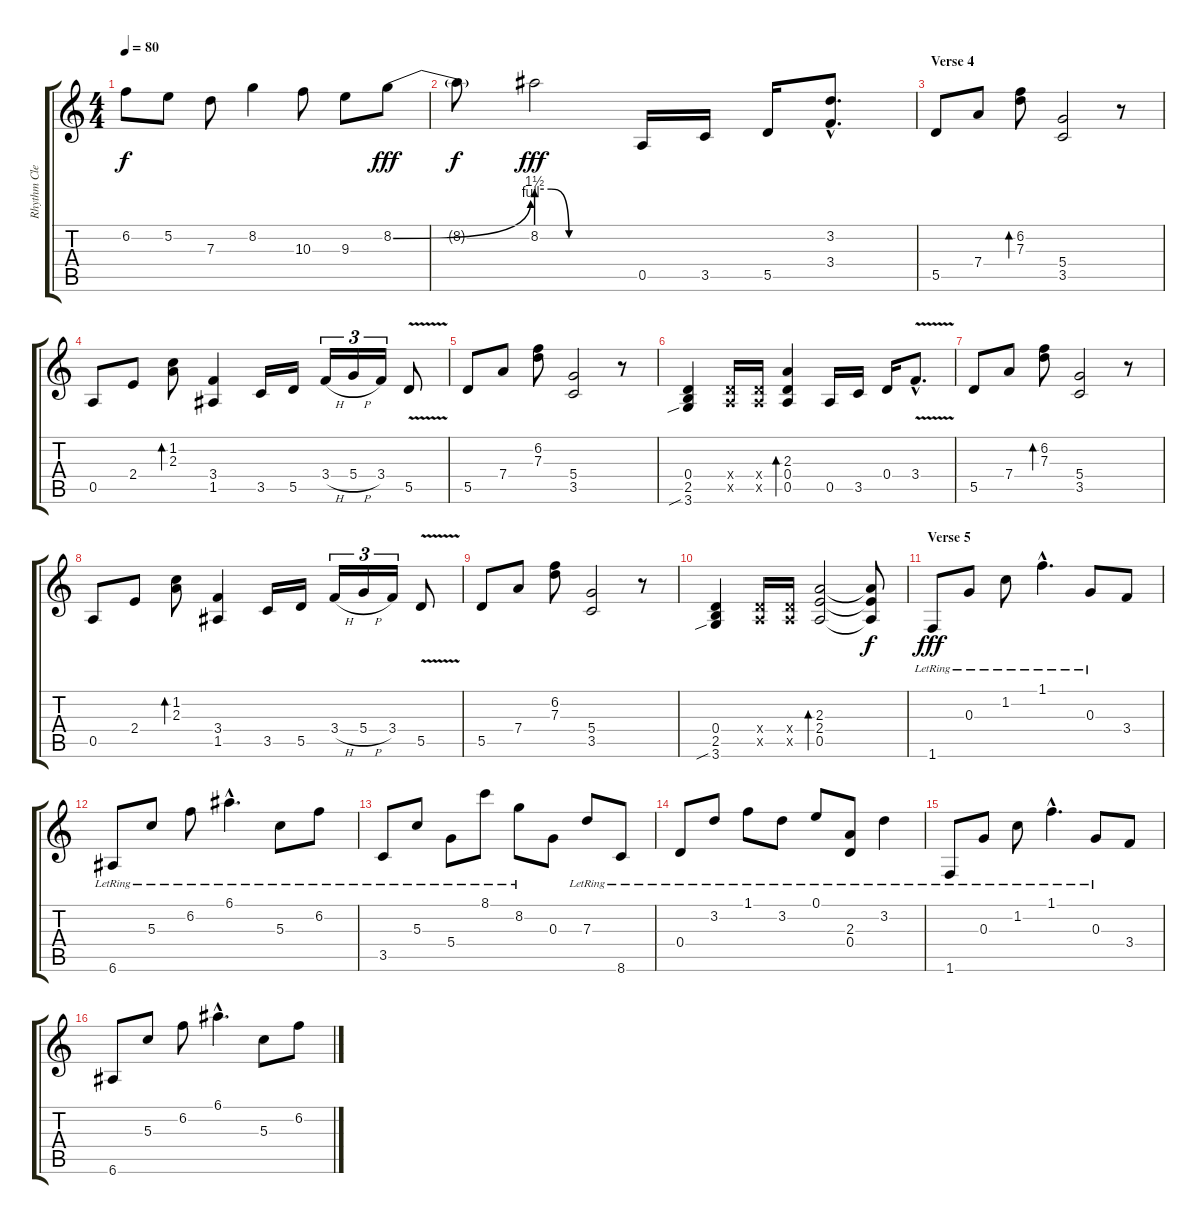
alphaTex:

\track ("Rhythm Clean" "Rhythm Cle") {instrument electricguitarjazz}
\staff {score tabs}
\tuning (E4 B3 G3 D3 A2 E2) {hide}
\ts (4 4)
\tempo 80
\clef g2
\ks c
6.2.8{dy f} 5.2.8 7.3.8 8.2.4 10.3.8 9.3.8 8.2{be (bend 0 0 60 4)}.8{dy fff} |
8.2{t}.8{dy f} 8.2{be (custom 0 6 9 6 20 0 60 0)}.2{dy fff} 0.5.16 3.5.16 5.5.16 (3.2{hac} 3.4{hac}).8{d} |
\section ("" "Verse 4")
5.5.8 7.4.8 (6.2 7.3).8{bd 480} (5.4 3.5).2 r.8 |
0.5.8 2.4.8 (1.2 2.3).8{bd 120} (3.4 1.5).4 3.5.16 5.5.16 3.4{h}.16{tu (3 2)} 5.4{h}.16{tu (3 2)} 3.4.16{tu (3 2)} 5.5{v}.8 |
5.5.8 7.4.8 (6.2 7.3).8 (5.4 3.5).2 r.8 |
(0.4 2.5 3.6{sib}).4 (0.4{x} 0.5{x}).16 (0.4{x} 0.5{x}).16 (2.3 0.4 0.5).4{bd 120} 0.5.16 3.5.16 0.4.16 3.4{v hac}.8{d} |
5.5.8 7.4.8 (6.2 7.3).8{bd 480} (5.4 3.5).2 r.8 |
0.5.8 2.4.8 (1.2 2.3).8{bd 120} (3.4 1.5).4 3.5.16 5.5.16 3.4{h}.16{tu (3 2)} 5.4{h}.16{tu (3 2)} 3.4.16{tu (3 2)} 5.5{v}.8 |
5.5.8 7.4.8 (6.2 7.3).8 (5.4 3.5).2 r.8 |
(0.4 2.5 3.6{sib}).4 (0.4{x} 0.5{x}).16 (0.4{x} 0.5{x}).16 (2.3 2.4 0.5).2{bd 120} (2.3{t} 2.4{t} 0.5{t}).8{dy f} |
\section ("" "Verse 5")
1.6{lr}.8{dy fff} 0.3{lr}.8 1.2{lr}.8 1.1{hac lr}.4{d} 0.3{lr}.8 3.4.8 |
6.6{lr}.8 5.3{lr}.8 6.2{lr}.8 6.1{hac lr}.4{d} 5.3{lr}.8 6.2{lr}.8 |
3.5{lr}.8 5.3{lr}.8 5.4{lr}.8 8.1{lr}.8 8.2{lr}.8 0.3.8 7.3{lr}.8 8.6{lr}.8 |
0.4{lr}.8 3.2{lr}.8 1.1{lr}.8 3.2{lr}.8 0.1{lr}.8 (2.3{lr} 0.4{lr}).8 3.2{lr}.4 |
1.6{lr}.8 0.3{lr}.8 1.2{lr}.8 1.1{hac lr}.4{d} 0.3{lr}.8 3.4.8 |
6.6.8 5.3.8 6.2.8 6.1{hac}.4{d} 5.3.8 6.2.8
